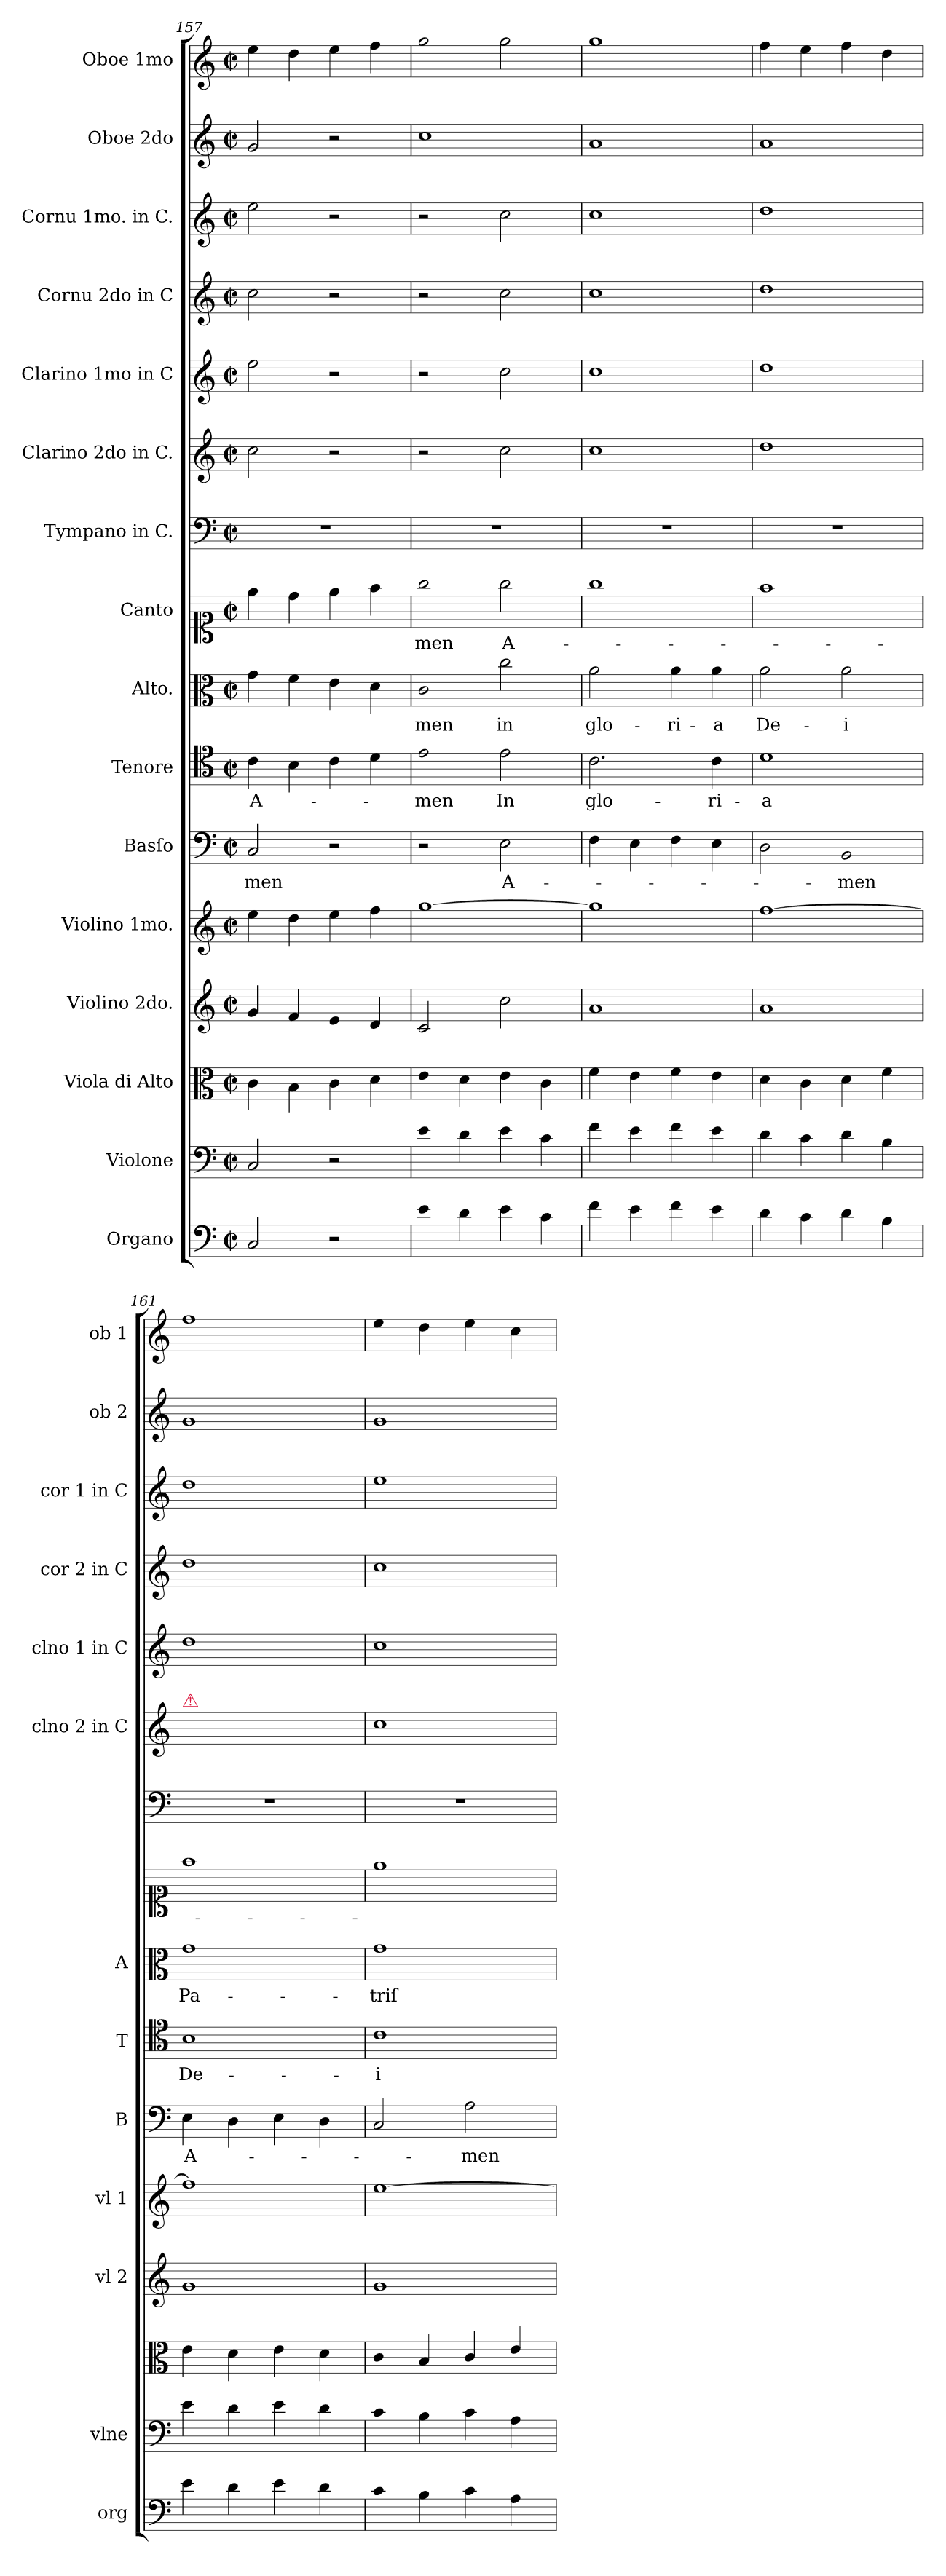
**kern	**kern	**kern	**kern	**kern	**kern	**text	**kern	**text	**kern	**text	**kern	**text	**kern	**kern	**kern	**kern	**kern	**kern	**kern
*part16	*part15	*part14	*part13	*part12	*part11	*part11	*part10	*part10	*part9	*part9	*part8	*part8	*part7	*part6	*part5	*part4	*part3	*part2	*part1
*staff16	*staff15	*staff14	*staff13	*staff12	*staff11	*staff11	*staff10	*staff10	*staff9	*staff9	*staff8	*staff8	*staff7	*staff6	*staff5	*staff4	*staff3	*staff2	*staff1
*I"Organo	*I"Violone	*I"Viola di Alto	*I"Violino 2do.	*I"Violino 1mo.	*I"Basſo	*	*I"Tenore	*	*I"Alto.	*	*I"Canto	*	*I"Tympano in C.	*I"Clarino 2do in C.	*I"Clarino 1mo in C	*I"Cornu 2do in C	*I"Cornu 1mo. in C.	*I"Oboe 2do	*I"Oboe 1mo
*I'org	*I'vlne	*	*I'vl 2	*I'vl 1	*I'B	*	*I'T	*	*I'A	*	*	*	*	*I'clno 2 in C	*I'clno 1 in C	*I'cor 2 in C	*I'cor 1 in C	*I'ob 2	*I'ob 1
*clefF4	*clefF4	*clefC3	*clefG2	*clefG2	*clefF4	*	*clefC4	*	*clefC3	*	*clefC1	*	*clefF4	*clefG2	*clefG2	*clefG2	*clefG2	*clefG2	*clefG2
*k[]	*k[]	*k[]	*k[]	*k[]	*k[]	*	*k[]	*	*k[]	*	*k[]	*	*k[]	*k[]	*k[]	*k[]	*k[]	*k[]	*k[]
*C:	*C:	*C:	*C:	*C:	*C:	*	*C:	*	*C:	*	*C:	*	*C:	*C:	*C:	*C:	*C:	*C:	*C:
*M2/2	*M2/2	*M2/2	*M2/2	*M2/2	*M2/2	*	*M2/2	*	*M2/2	*	*M2/2	*	*M2/2	*M2/2	*M2/2	*M2/2	*M2/2	*M2/2	*M2/2
*met(c|)	*met(c|)	*met(c|)	*met(c|)	*met(c|)	*met(c|)	*	*met(c|)	*	*met(c|)	*	*met(c|)	*	*met(c|)	*met(c|)	*met(c|)	*met(c|)	*met(c|)	*met(c|)	*met(c|)
=157	=157	=157	=157	=157	=157	=157	=157	=157	=157	=157	=157	=157	=157	=157	=157	=157	=157	=157	=157
2C/	2C/	4c\	4g/	4ee\	2C/	-men	4c\	A-	4g\	.	4ee\	.	1r	2cc\	2ee\	2cc\	2ee\	2g/	4ee\
.	.	4B\	4f/	4dd\	.	.	4B\	.	4f\	.	4dd\	.	.	.	.	.	.	.	4dd\
2r	2r	4c\	4e/	4ee\	2r	.	4c\	.	4e\	.	4ee\	.	.	2r	2r	2r	2r	2r	4ee\
.	.	4d\	4d/	4ff\	.	.	4d\	.	4d\	.	4ff\	.	.	.	.	.	.	.	4ff\
=158	=158	=158	=158	=158	=158	=158	=158	=158	=158	=158	=158	=158	=158	=158	=158	=158	=158	=158	=158
4e\	4e\	4e\	2c/	[1gg	2r	.	2e\	-men	2c\	-men	2gg\	-men	1r	2r	2r	2r	2r	1cc	2gg\
4d\	4d\	4d\	.	.	.	.	.	.	.	.	.	.	.	.	.	.	.	.	.
4e\	4e\	4e\	2cc\	.	2E\	A-	2e\	In	2cc\	in	2gg\	A-	.	2cc\	2cc\	2cc\	2cc\	.	2gg\
4c\	4c\	4c\	.	.	.	.	.	.	.	.	.	.	.	.	.	.	.	.	.
=159	=159	=159	=159	=159	=159	=159	=159	=159	=159	=159	=159	=159	=159	=159	=159	=159	=159	=159	=159
4f\	4f\	4f\	1a	1gg]	4F\	.	2.c\	glo-	2a\	glo-	1gg	.	1r	1cc	1cc	1cc	1cc	1a	1gg
4e\	4e\	4e\	.	.	4E\	.	.	.	.	.	.	.	.	.	.	.	.	.	.
4f\	4f\	4f\	.	.	4F\	.	.	.	4a\	-ri-	.	.	.	.	.	.	.	.	.
4e\	4e\	4e\	.	.	4E\	.	4c\	-ri-	4a\	-a	.	.	.	.	.	.	.	.	.
=160	=160	=160	=160	=160	=160	=160	=160	=160	=160	=160	=160	=160	=160	=160	=160	=160	=160	=160	=160
4d\	4d\	4d\	1a	[1ff	2D\	.	1d	-a	2a\	De-	1ff	.	1r	1dd	1dd	1dd	1dd	1a	4ff\
4c\	4c\	4c\	.	.	.	.	.	.	.	.	.	.	.	.	.	.	.	.	4ee\
4d\	4d\	4d\	.	.	2BB/	-men	.	.	2a\	-i	.	.	.	.	.	.	.	.	4ff\
4B\	4B\	4f\	.	.	.	.	.	.	.	.	.	.	.	.	.	.	.	.	4dd\
=161	=161	=161	=161	=161	=161	=161	=161	=161	=161	=161	=161	=161	=161	=161	=161	=161	=161	=161	=161
!	!	!	!	!	!	!	!	!	!	!	!	!	!	!LO:TX:a:color=crimson:t=⚠	!	!	!	!	!
4e\	4e\	4e\	1g	1ff]	4E\	A-	1B	De-	1g	Pa-	1ff	.	1r	1ddyy	1dd	1dd	1dd	1g	1ff
4d\	4d\	4d\	.	.	4D\	.	.	.	.	.	.	.	.	.	.	.	.	.	.
4e\	4e\	4e\	.	.	4E\	.	.	.	.	.	.	.	.	.	.	.	.	.	.
4d\	4d\	4d\	.	.	4D\	.	.	.	.	.	.	.	.	.	.	.	.	.	.
=162	=162	=162	=162	=162	=162	=162	=162	=162	=162	=162	=162	=162	=162	=162	=162	=162	=162	=162	=162
4c\	4c\	4c\	1g	[1ee	2C/	.	1c	-i	1g	-triſ	1ee	.	1r	1cc	1cc	1cc	1ee	1g	4ee\
4B\	4B\	4B/	.	.	.	.	.	.	.	.	.	.	.	.	.	.	.	.	4dd\
4c\	4c\	4c/	.	.	2A\	-men	.	.	.	.	.	.	.	.	.	.	.	.	4ee\
4A\	4A\	4e/	.	.	.	.	.	.	.	.	.	.	.	.	.	.	.	.	4cc\
=	=	=	=	=	=	=	=	=	=	=	=	=	=	=	=	=	=	=	=
*-	*-	*-	*-	*-	*-	*-	*-	*-	*-	*-	*-	*-	*-	*-	*-	*-	*-	*-	*-
